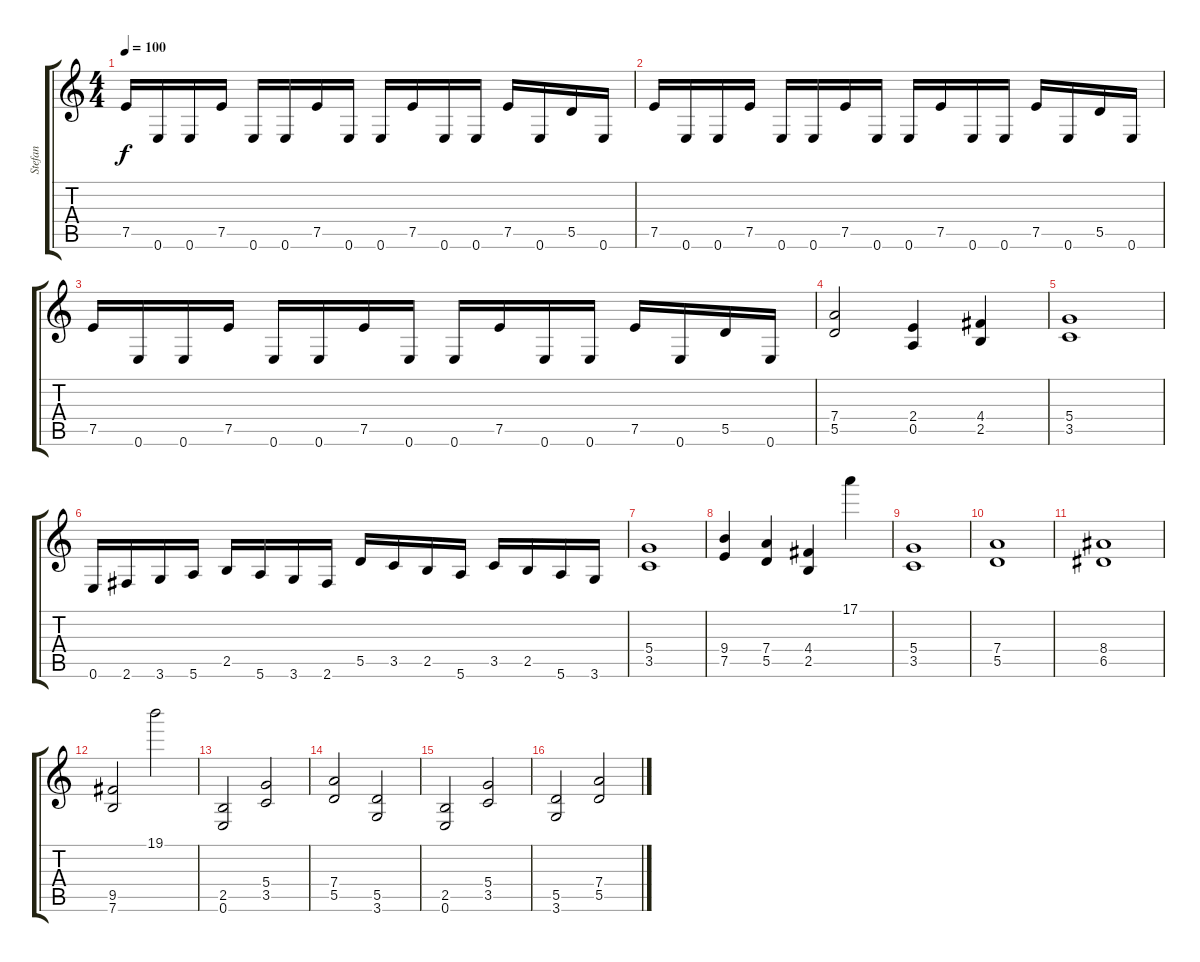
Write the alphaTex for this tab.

\track ("Stefan" "Stefan") {instrument distortionguitar}
\staff {score tabs}
\tuning (E4 B3 G3 D3 A2 E2) {hide}
\ts (4 4)
\tempo 100
\clef g2
\ks c
7.5.16{dy f} 0.6.16 0.6.16 7.5.16 0.6.16 0.6.16 7.5.16 0.6.16 0.6.16 7.5.16 0.6.16 0.6.16 7.5.16 0.6.16 5.5.16 0.6.16 |
7.5.16 0.6.16 0.6.16 7.5.16 0.6.16 0.6.16 7.5.16 0.6.16 0.6.16 7.5.16 0.6.16 0.6.16 7.5.16 0.6.16 5.5.16 0.6.16 |
7.5.16 0.6.16 0.6.16 7.5.16 0.6.16 0.6.16 7.5.16 0.6.16 0.6.16 7.5.16 0.6.16 0.6.16 7.5.16 0.6.16 5.5.16 0.6.16 |
(7.4 5.5).2 (2.4 0.5).4 (4.4 2.5).4 |
(5.4 3.5).1 |
0.6.16 2.6.16 3.6.16 5.6.16 2.5.16 5.6.16 3.6.16 2.6.16 5.5.16 3.5.16 2.5.16 5.6.16 3.5.16 2.5.16 5.6.16 3.6.16 |
(5.4 3.5).1 |
(9.4 7.5).4 (7.4 5.5).4 (4.4 2.5).4 17.1.4 |
(5.4 3.5).1 |
(7.4 5.5).1 |
(8.4 6.5).1 |
(9.5 7.6).2 19.1.2 |
(2.5 0.6).2 (5.4 3.5).2 |
(7.4 5.5).2 (5.5 3.6).2 |
(2.5 0.6).2 (5.4 3.5).2 |
(5.5 3.6).2 (7.4 5.5).2
